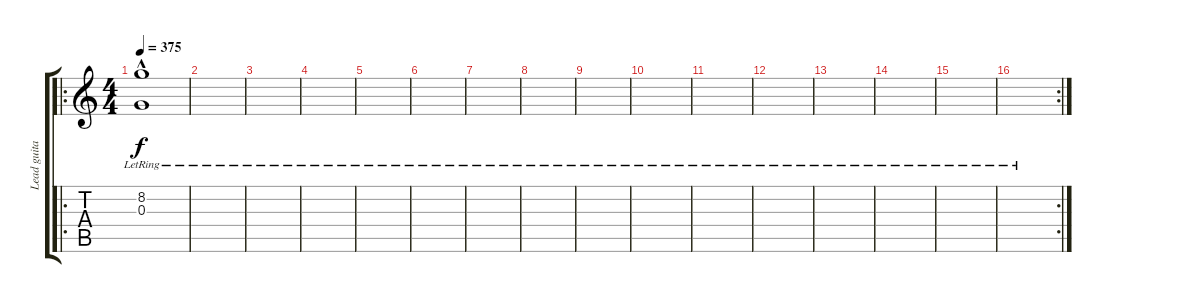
\track ("Lead guitar" "Lead guita") {instrument acousticguitarsteel}
\staff {score tabs}
\tuning (E4 B3 G3 D3 A2 E2) {hide}
\ro
\ts (4 4)
\tempo 375
\clef g2
\ks c
(8.2{hac lr} 0.3{hac}).1{dy f} |
|
|
|
|
|
|
|
|
|
|
|
|
|
|
\rc 2
